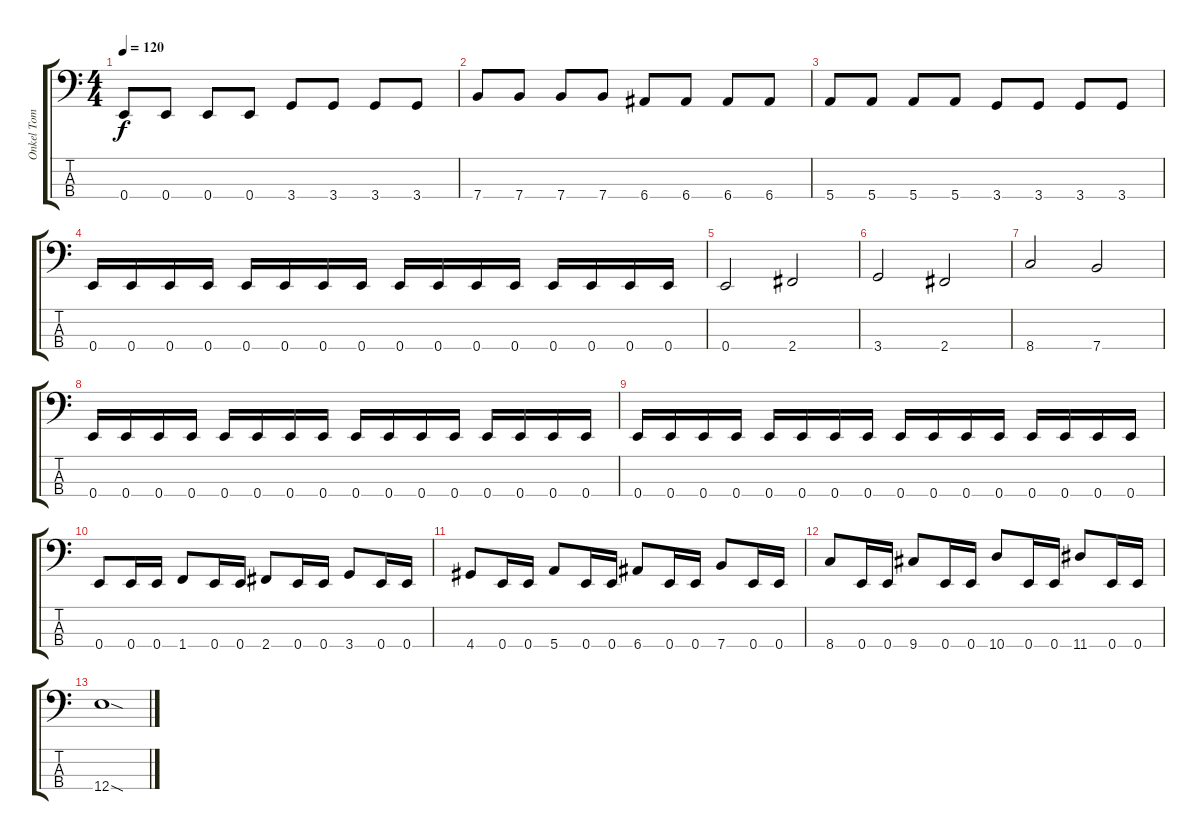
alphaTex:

\track ("Onkel Tom" "Onkel Tom") {instrument electricbassfinger}
\staff {score tabs}
\tuning (G2 D2 A1 E1) {hide}
\ts (4 4)
\tempo 120
\clef f4
\ks c
0.4.8{dy f} 0.4.8 0.4.8 0.4.8 3.4.8 3.4.8 3.4.8 3.4.8 |
7.4.8 7.4.8 7.4.8 7.4.8 6.4.8 6.4.8 6.4.8 6.4.8 |
5.4.8 5.4.8 5.4.8 5.4.8 3.4.8 3.4.8 3.4.8 3.4.8 |
0.4.16 0.4.16 0.4.16 0.4.16 0.4.16 0.4.16 0.4.16 0.4.16 0.4.16 0.4.16 0.4.16 0.4.16 0.4.16 0.4.16 0.4.16 0.4.16 |
0.4.2 2.4.2 |
3.4.2 2.4.2 |
8.4.2 7.4.2 |
0.4.16 0.4.16 0.4.16 0.4.16 0.4.16 0.4.16 0.4.16 0.4.16 0.4.16 0.4.16 0.4.16 0.4.16 0.4.16 0.4.16 0.4.16 0.4.16 |
0.4.16 0.4.16 0.4.16 0.4.16 0.4.16 0.4.16 0.4.16 0.4.16 0.4.16 0.4.16 0.4.16 0.4.16 0.4.16 0.4.16 0.4.16 0.4.16 |
0.4.8 0.4.16 0.4.16 1.4.8 0.4.16 0.4.16 2.4.8 0.4.16 0.4.16 3.4.8 0.4.16 0.4.16 |
4.4.8 0.4.16 0.4.16 5.4.8 0.4.16 0.4.16 6.4.8 0.4.16 0.4.16 7.4.8 0.4.16 0.4.16 |
8.4.8 0.4.16 0.4.16 9.4.8 0.4.16 0.4.16 10.4.8 0.4.16 0.4.16 11.4.8 0.4.16 0.4.16 |
12.4{sod}.1
